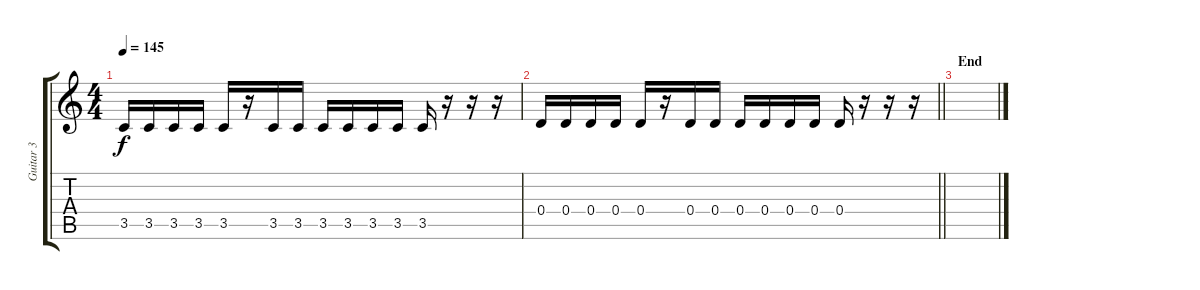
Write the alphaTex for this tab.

\track ("Guitar 3" "Guitar 3") {instrument distortionguitar}
\staff {score tabs}
\tuning (E4 B3 G3 D3 A2 E2) {hide}
\ts (4 4)
\tempo 145
\clef g2
\ks c
3.5.16{dy f} 3.5.16 3.5.16 3.5.16 3.5.16 r.16 3.5.16 3.5.16 3.5.16 3.5.16 3.5.16 3.5.16 3.5.16 r.16 r.16 r.16 |
\barLineRight lightlight
0.4.16 0.4.16 0.4.16 0.4.16 0.4.16 r.16 0.4.16 0.4.16 0.4.16 0.4.16 0.4.16 0.4.16 0.4.16 r.16 r.16 r.16 |
\section ("" "End")
